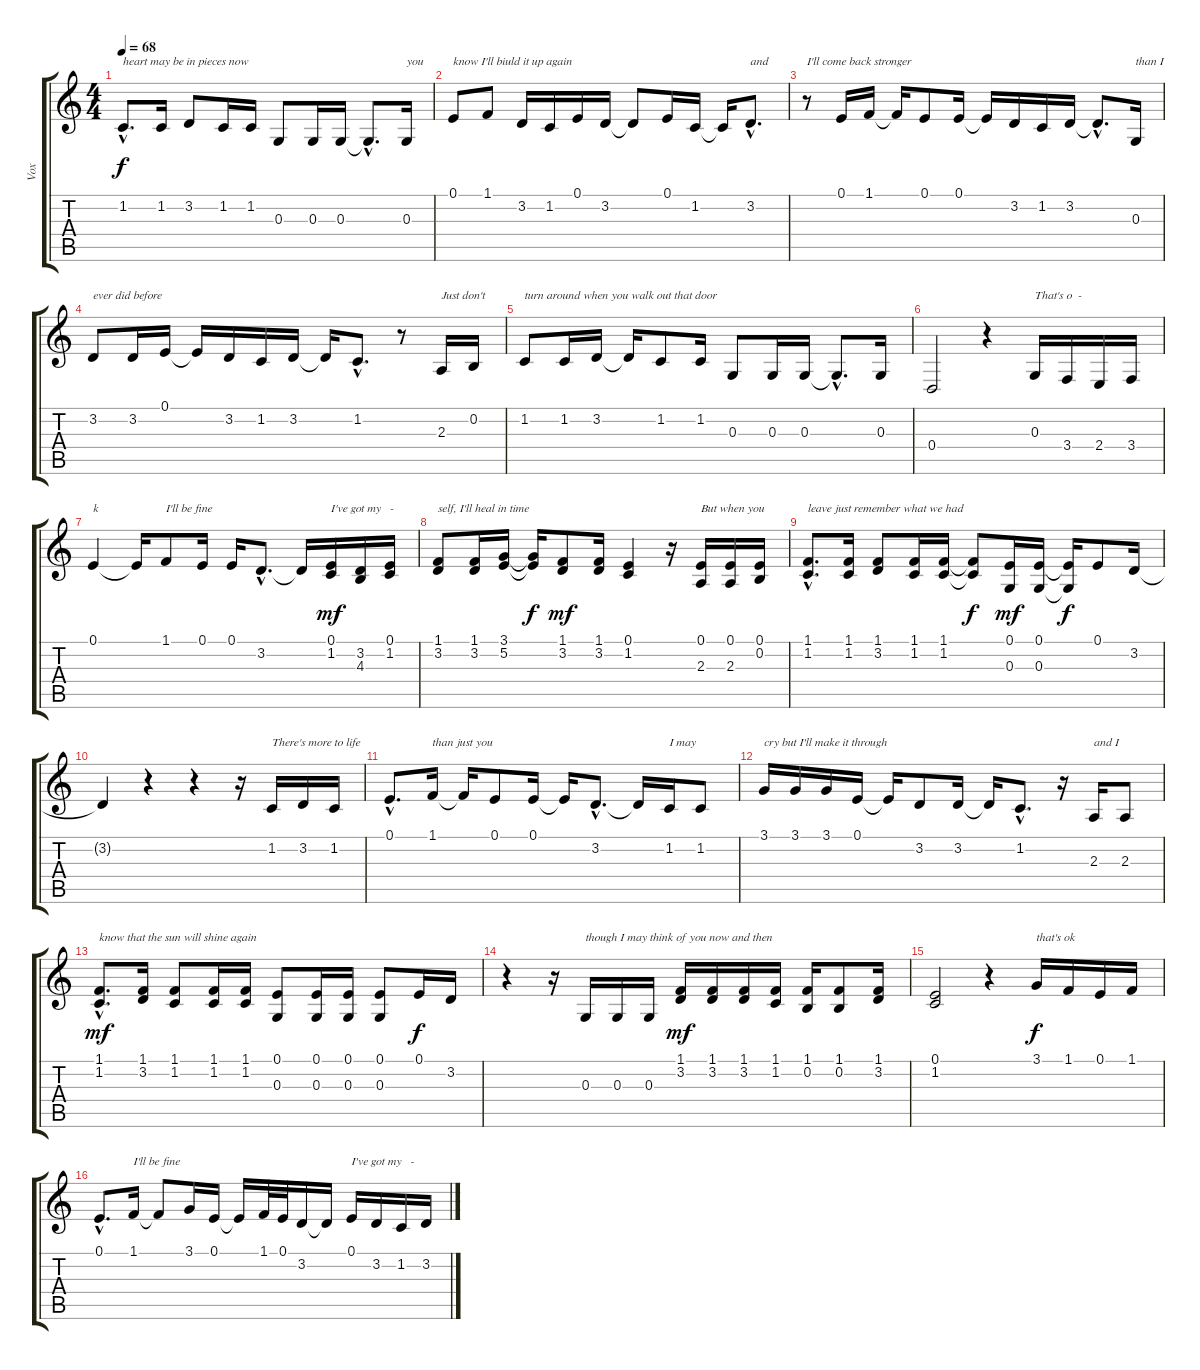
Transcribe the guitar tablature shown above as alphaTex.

\track ("Vox" "Vox") {instrument violin}
\staff {score tabs}
\tuning (E4 B3 G3 D3 A2 E2) {hide}
\ts (4 4)
\tempo 68
\clef g2
\ks c
1.2{hac}.8{d txt "heart may be in pieces now" dy f} 1.2.16 3.2.8 1.2.16 1.2.16 0.3.8 0.3.16 0.3.16 0.3{hac t}.8{d} 0.3.16{txt "you"} |
0.1.8{txt "know I'll biuld it up again"} 1.1.8 3.2.16 1.2.16 0.1.16 3.2.16 3.2{t}.8 0.1.16 1.2.16 1.2{t}.16 3.2{hac}.8{d txt "and"} |
r.8{txt "I'll come back stronger"} 0.1.16 1.1.16 1.1{t}.16 0.1.8 0.1.16 0.1{t}.16 3.2.16 1.2.16 3.2.16 3.2{hac t}.8{d} 0.3.16{txt "than I"} |
3.2.8{txt "ever did before"} 3.2.16 0.1.16 0.1{t}.16 3.2.16 1.2.16 3.2.16 3.2{t}.16 1.2{hac}.8{d} r.8 2.3.16{txt "Just don't"} 0.2.16 |
1.2.8{txt "turn around when you walk out that door"} 1.2.16 3.2.16 3.2{t}.16 1.2.8 1.2.16 0.3.8 0.3.16 0.3.16 0.3{hac t}.8{d} 0.3.16 |
0.4.2 r.4 0.3.16{txt "That's o  -"} 3.4.16 2.4.16 3.4.16 |
0.1.4{txt "k"} 0.1{t}.16 1.1.8{txt "I'll be fine"} 0.1.16 0.1.16 3.2{hac}.8{d} 3.2{t}.16 (0.1 1.2).16{txt "I've got my   -" dy mf} (3.2 4.3).16 (0.1 1.2).16 |
(1.1 3.2).8{txt "self, I'll heal in time"} (1.1 3.2).16 (3.1 5.2).16 (3.1{t} 5.2{t}).16{dy f} (1.1 3.2).8{dy mf} (1.1 3.2).16 (0.1 1.2).4 r.16 (0.1 2.3).16{txt "But when you"} (0.1 2.3).16 (0.1 0.2).16 |
(1.1{hac} 1.2{hac}).8{d txt "leave just remember what we had"} (1.1 1.2).16 (1.1 3.2).8 (1.1 1.2).16 (1.1 1.2).16 (1.1{t} 1.2{t}).8{dy f} (0.1 0.3).16{dy mf} (0.1 0.3).16 (0.1{t} 0.3{t}).16{dy f} 0.1.8 3.2.16 |
3.2{t}.4 r.4 r.4 r.16 1.2.16{txt "There's more to life"} 3.2.16 1.2.16 |
0.1{hac}.8{d} 1.1.16{txt "than just you"} 1.1{t}.16 0.1.8 0.1.16 0.1{t}.16 3.2{hac}.8{d} 3.2{t}.16 1.2.16{txt "I may"} 1.2.8 |
3.1.16{txt "cry but I'll make it through"} 3.1.16 3.1.16 0.1.16 0.1{t}.16 3.2.8 3.2.16 3.2{t}.16 1.2{hac}.8{d} r.16 2.3.16{txt "and I"} 2.3.8 |
(1.1{hac} 1.2{hac}).8{d txt "know that the sun will shine again" dy mf} (1.1 3.2).16 (1.1 1.2).8 (1.1 1.2).16 (1.1 1.2).16 (0.1 0.3).8 (0.1 0.3).16 (0.1 0.3).16 (0.1 0.3).8 0.1.16{dy f} 3.2.16 |
r.4 r.16 0.3.16{txt "though I may think of you now and then"} 0.3.16 0.3.16 (1.1 3.2).16{dy mf} (1.1 3.2).16 (1.1 3.2).16 (1.1 1.2).16 (1.1 0.2).16 (1.1 0.2).8 (1.1 3.2).16 |
(0.1 1.2).2 r.4 3.1.16{txt "that's ok" dy f} 1.1.16 0.1.16 1.1.16 |
0.1{hac}.8{d} 1.1.16{txt "I'll be fine"} 1.1{t}.8 3.1.16 0.1.16 0.1{t}.16 1.1.32 0.1.32 3.2.16 3.2{t}.16 0.1.16{txt "I've got my   -"} 3.2.16 1.2.16 3.2.16
